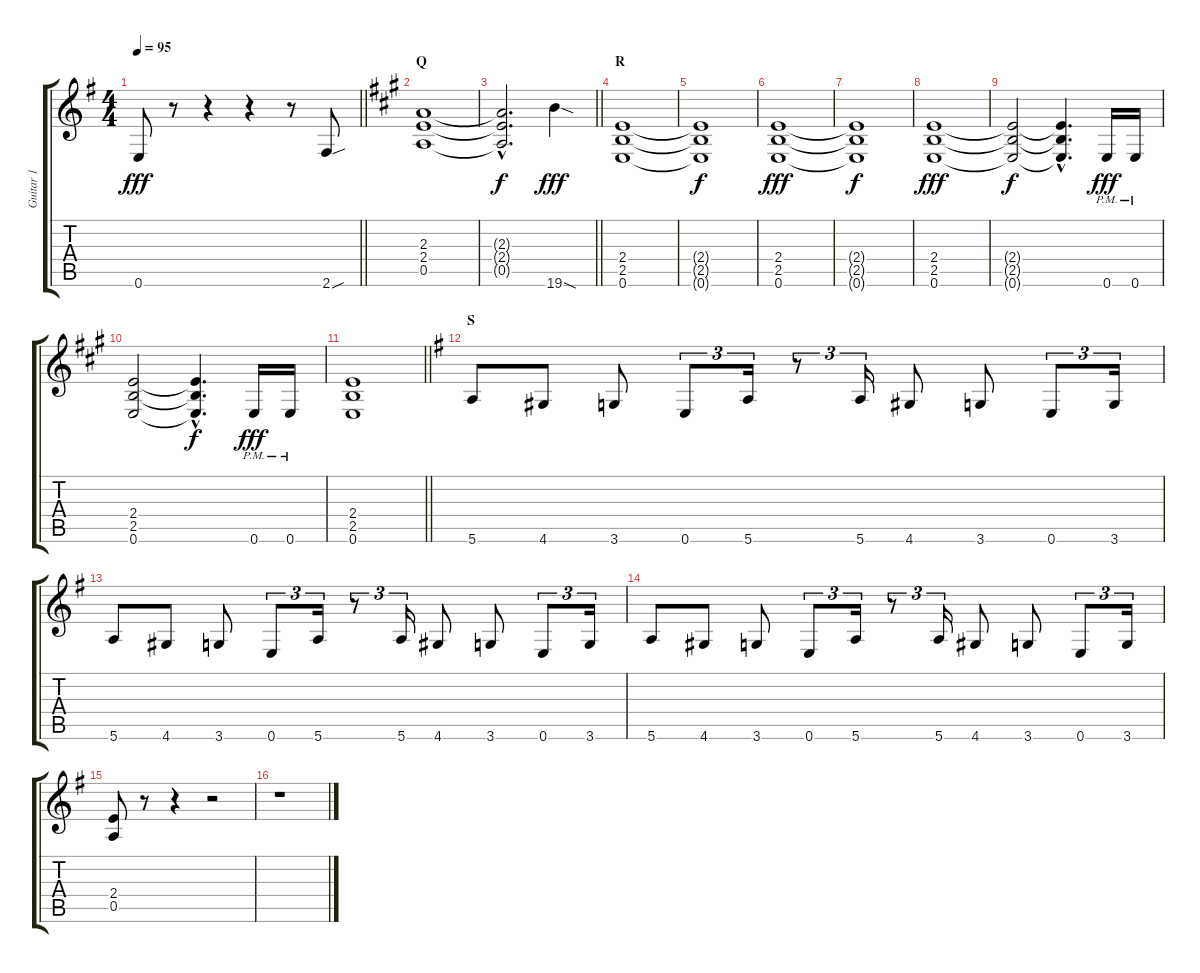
\track ("Guitar 1" "Guitar 1") {instrument distortionguitar}
\staff {score tabs}
\tuning (E4 B3 G3 D3 A2 E2) {hide}
\ts (4 4)
\tempo 95
\clef g2
\barLineRight lightlight
\ks g
0.6.8{dy fff} r.8 r.4 r.4 r.8 2.6{sou}.8 |
\section ("" "Q")
\ks a
(2.3 2.4 0.5).1 |
\barLineRight lightlight
(2.3{hac t} 2.4{hac t} 0.5{hac t}).2{d dy f} 19.6{sod}.4{dy fff} |
\section ("" "R")
(2.4 2.5 0.6).1 |
(2.4{t} 2.5{t} 0.6{t}).1{dy f} |
(2.4 2.5 0.6).1{dy fff} |
(2.4{t} 2.5{t} 0.6{t}).1{dy f} |
(2.4 2.5 0.6).1{dy fff} |
(2.4{t} 2.5{t} 0.6{t}).2{dy f} (2.4{hac t} 2.5{hac t} 0.6{hac t}).4{d} 0.6{pm}.16{dy fff} 0.6{pm}.16 |
(2.4 2.5 0.6).2 (2.4{hac t} 2.5{hac t} 0.6{hac t}).4{d dy f} 0.6{pm}.16{dy fff} 0.6{pm}.16 |
\barLineRight lightlight
(2.4 2.5 0.6).1 |
\section ("" "S")
\ks g
5.6.8 4.6.8 3.6.8 0.6.8{tu (3 2)} 5.6.16{tu (3 2)} r.8{tu (3 2)} 5.6.16{tu (3 2)} 4.6.8 3.6.8 0.6.8{tu (3 2)} 3.6.16{tu (3 2)} |
5.6.8 4.6.8 3.6.8 0.6.8{tu (3 2)} 5.6.16{tu (3 2)} r.8{tu (3 2)} 5.6.16{tu (3 2)} 4.6.8 3.6.8 0.6.8{tu (3 2)} 3.6.16{tu (3 2)} |
5.6.8 4.6.8 3.6.8 0.6.8{tu (3 2)} 5.6.16{tu (3 2)} r.8{tu (3 2)} 5.6.16{tu (3 2)} 4.6.8 3.6.8 0.6.8{tu (3 2)} 3.6.16{tu (3 2)} |
(2.4 0.5).8 r.8 r.4 r.2 |
r.1
